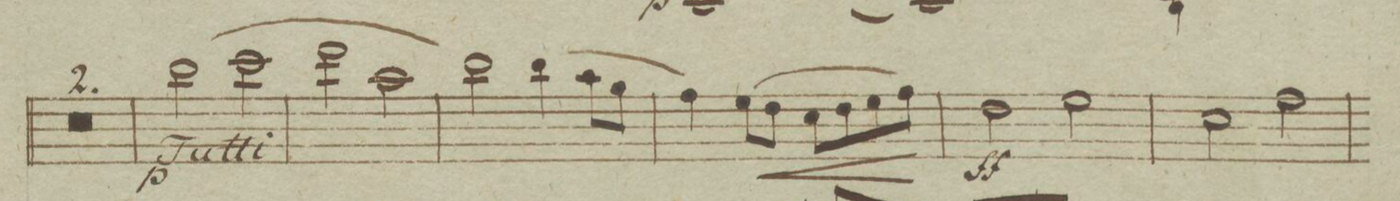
**kern	**dynam
*I"Violino Primo	*
*clefG2	*
*k[b-e-]	*
*met(c|)	*
*M2/2	*
0r	.
=60	=60
=61	=61
(2bb-\	p
2ccc\	.
=62	=62
2ddd\	.
2aa\)	.
=63	=63
2bb-\	.
(4bb-\	.
8aa\L	.
8gg\J	.
=64	=64
4ff\)	.
(8ee-\L	<
8dd\J	.
8cc\L	.
8dd\	.
8ee-\	.
8ff\J)	[[
=65	=65
2dd\	ff
2ee-\	.
=66	=66
2cc\	.
2ff\	.
=67	=67
*-	*-
